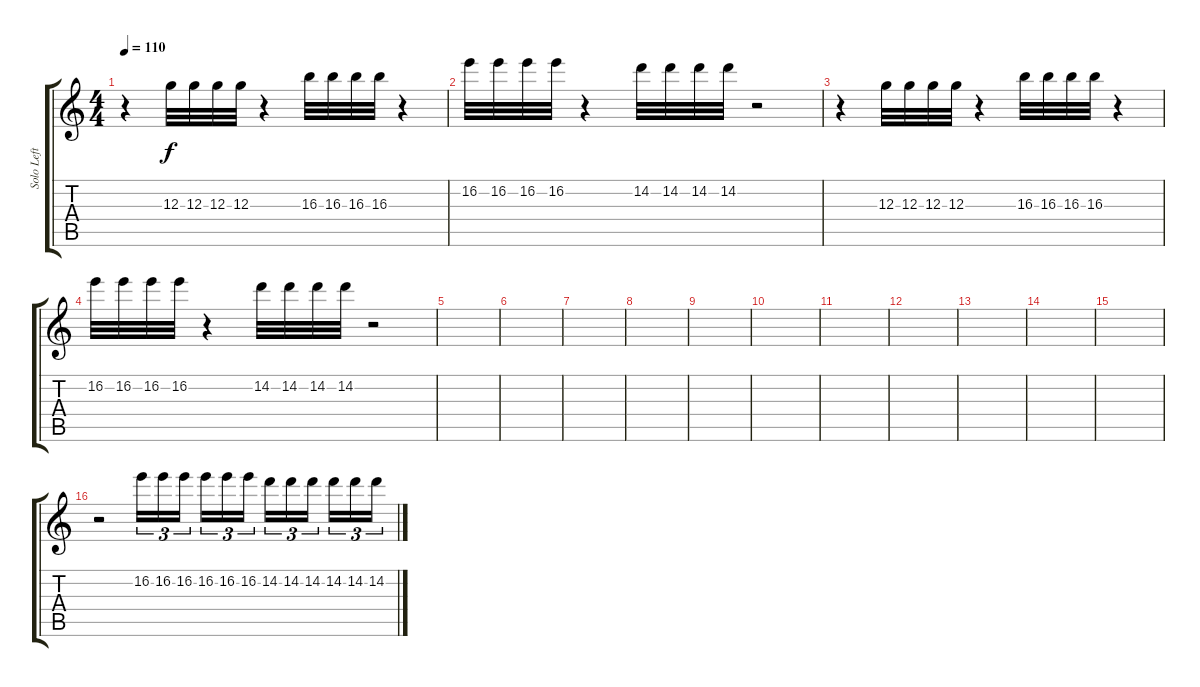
\track ("Solo Left" "Solo Left") {instrument distortionguitar}
\staff {score tabs}
\tuning (F4 C4 G3 D3 A2 E2) {hide}
\ts (4 4)
\tempo 110
\clef g2
\ks c
r.4{dy f} 12.3.32 12.3.32 12.3.32 12.3.32 r.4 16.3.32 16.3.32 16.3.32 16.3.32 r.4 |
16.2.32 16.2.32 16.2.32 16.2.32 r.4 14.2.32 14.2.32 14.2.32 14.2.32 r.2 |
r.4 12.3.32 12.3.32 12.3.32 12.3.32 r.4 16.3.32 16.3.32 16.3.32 16.3.32 r.4 |
16.2.32 16.2.32 16.2.32 16.2.32 r.4 14.2.32 14.2.32 14.2.32 14.2.32 r.2 |
|
|
|
|
|
|
|
|
|
|
|
r.2 16.2.16{tu (3 2)} 16.2.16{tu (3 2)} 16.2.16{tu (3 2) beam splitsecondary} 16.2.16{tu (3 2)} 16.2.16{tu (3 2)} 16.2.16{tu (3 2)} 14.2.16{tu (3 2)} 14.2.16{tu (3 2)} 14.2.16{tu (3 2) beam splitsecondary} 14.2.16{tu (3 2)} 14.2.16{tu (3 2)} 14.2.16{tu (3 2)}
